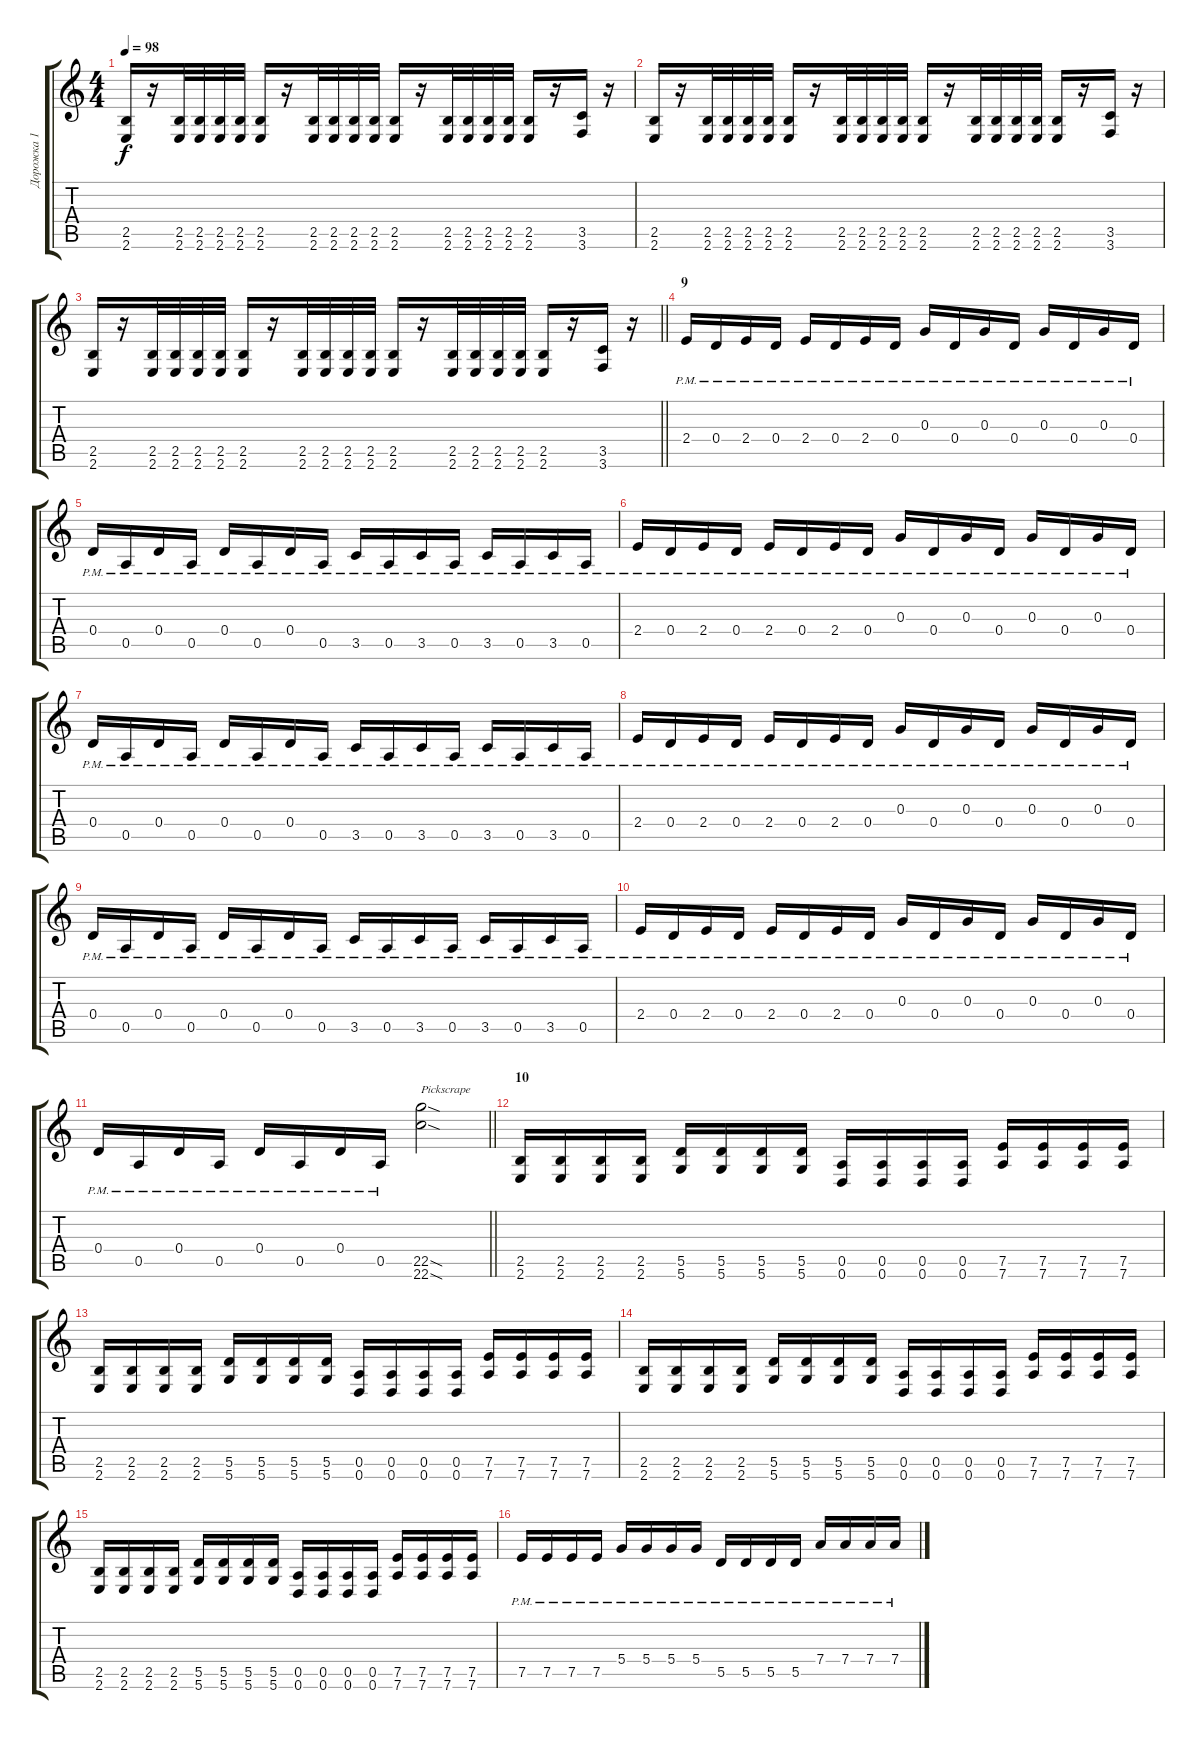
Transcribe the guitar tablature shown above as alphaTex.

\track ("Дорожка 1" "Дорожка 1") {instrument overdrivenguitar}
\staff {score tabs}
\tuning (E4 B3 G3 D3 A2 D2) {hide}
\ts (4 4)
\tempo 98
\clef g2
\ks c
(2.5 2.6).16{dy f} r.16 (2.5 2.6).32 (2.5 2.6).32 (2.5 2.6).32 (2.5 2.6).32 (2.5 2.6).16 r.16 (2.5 2.6).32 (2.5 2.6).32 (2.5 2.6).32 (2.5 2.6).32 (2.5 2.6).16 r.16 (2.5 2.6).32 (2.5 2.6).32 (2.5 2.6).32 (2.5 2.6).32 (2.5 2.6).16 r.16 (3.5 3.6).16 r.16 |
(2.5 2.6).16 r.16 (2.5 2.6).32 (2.5 2.6).32 (2.5 2.6).32 (2.5 2.6).32 (2.5 2.6).16 r.16 (2.5 2.6).32 (2.5 2.6).32 (2.5 2.6).32 (2.5 2.6).32 (2.5 2.6).16 r.16 (2.5 2.6).32 (2.5 2.6).32 (2.5 2.6).32 (2.5 2.6).32 (2.5 2.6).16 r.16 (3.5 3.6).16 r.16 |
\barLineRight lightlight
(2.5 2.6).16 r.16 (2.5 2.6).32 (2.5 2.6).32 (2.5 2.6).32 (2.5 2.6).32 (2.5 2.6).16 r.16 (2.5 2.6).32 (2.5 2.6).32 (2.5 2.6).32 (2.5 2.6).32 (2.5 2.6).16 r.16 (2.5 2.6).32 (2.5 2.6).32 (2.5 2.6).32 (2.5 2.6).32 (2.5 2.6).16 r.16 (3.5 3.6).16 r.16 |
\section ("" "9")
2.4{pm}.16 0.4{pm}.16 2.4{pm}.16 0.4{pm}.16 2.4{pm}.16 0.4{pm}.16 2.4{pm}.16 0.4{pm}.16 0.3{pm}.16 0.4{pm}.16 0.3{pm}.16 0.4{pm}.16 0.3{pm}.16 0.4{pm}.16 0.3{pm}.16 0.4{pm}.16 |
0.4{pm}.16 0.5{pm}.16 0.4{pm}.16 0.5{pm}.16 0.4{pm}.16 0.5{pm}.16 0.4{pm}.16 0.5{pm}.16 3.5{pm}.16 0.5{pm}.16 3.5{pm}.16 0.5{pm}.16 3.5{pm}.16 0.5{pm}.16 3.5{pm}.16 0.5{pm}.16 |
2.4{pm}.16 0.4{pm}.16 2.4{pm}.16 0.4{pm}.16 2.4{pm}.16 0.4{pm}.16 2.4{pm}.16 0.4{pm}.16 0.3{pm}.16 0.4{pm}.16 0.3{pm}.16 0.4{pm}.16 0.3{pm}.16 0.4{pm}.16 0.3{pm}.16 0.4{pm}.16 |
0.4{pm}.16 0.5{pm}.16 0.4{pm}.16 0.5{pm}.16 0.4{pm}.16 0.5{pm}.16 0.4{pm}.16 0.5{pm}.16 3.5{pm}.16 0.5{pm}.16 3.5{pm}.16 0.5{pm}.16 3.5{pm}.16 0.5{pm}.16 3.5{pm}.16 0.5{pm}.16 |
2.4{pm}.16 0.4{pm}.16 2.4{pm}.16 0.4{pm}.16 2.4{pm}.16 0.4{pm}.16 2.4{pm}.16 0.4{pm}.16 0.3{pm}.16 0.4{pm}.16 0.3{pm}.16 0.4{pm}.16 0.3{pm}.16 0.4{pm}.16 0.3{pm}.16 0.4{pm}.16 |
0.4{pm}.16 0.5{pm}.16 0.4{pm}.16 0.5{pm}.16 0.4{pm}.16 0.5{pm}.16 0.4{pm}.16 0.5{pm}.16 3.5{pm}.16 0.5{pm}.16 3.5{pm}.16 0.5{pm}.16 3.5{pm}.16 0.5{pm}.16 3.5{pm}.16 0.5{pm}.16 |
2.4{pm}.16 0.4{pm}.16 2.4{pm}.16 0.4{pm}.16 2.4{pm}.16 0.4{pm}.16 2.4{pm}.16 0.4{pm}.16 0.3{pm}.16 0.4{pm}.16 0.3{pm}.16 0.4{pm}.16 0.3{pm}.16 0.4{pm}.16 0.3{pm}.16 0.4{pm}.16 |
\barLineRight lightlight
0.4{pm}.16 0.5{pm}.16 0.4{pm}.16 0.5{pm}.16 0.4{pm}.16 0.5{pm}.16 0.4{pm}.16 0.5{pm}.16 (22.5{sod} 22.6{sod}).2{txt "Pickscrape"} |
\section ("" "10")
(2.5 2.6).16 (2.5 2.6).16 (2.5 2.6).16 (2.5 2.6).16 (5.5 5.6).16 (5.5 5.6).16 (5.5 5.6).16 (5.5 5.6).16 (0.5 0.6).16 (0.5 0.6).16 (0.5 0.6).16 (0.5 0.6).16 (7.5 7.6).16 (7.5 7.6).16 (7.5 7.6).16 (7.5 7.6).16 |
(2.5 2.6).16 (2.5 2.6).16 (2.5 2.6).16 (2.5 2.6).16 (5.5 5.6).16 (5.5 5.6).16 (5.5 5.6).16 (5.5 5.6).16 (0.5 0.6).16 (0.5 0.6).16 (0.5 0.6).16 (0.5 0.6).16 (7.5 7.6).16 (7.5 7.6).16 (7.5 7.6).16 (7.5 7.6).16 |
(2.5 2.6).16 (2.5 2.6).16 (2.5 2.6).16 (2.5 2.6).16 (5.5 5.6).16 (5.5 5.6).16 (5.5 5.6).16 (5.5 5.6).16 (0.5 0.6).16 (0.5 0.6).16 (0.5 0.6).16 (0.5 0.6).16 (7.5 7.6).16 (7.5 7.6).16 (7.5 7.6).16 (7.5 7.6).16 |
(2.5 2.6).16 (2.5 2.6).16 (2.5 2.6).16 (2.5 2.6).16 (5.5 5.6).16 (5.5 5.6).16 (5.5 5.6).16 (5.5 5.6).16 (0.5 0.6).16 (0.5 0.6).16 (0.5 0.6).16 (0.5 0.6).16 (7.5 7.6).16 (7.5 7.6).16 (7.5 7.6).16 (7.5 7.6).16 |
7.5{pm}.16 7.5{pm}.16 7.5{pm}.16 7.5{pm}.16 5.4{pm}.16 5.4{pm}.16 5.4{pm}.16 5.4{pm}.16 5.5{pm}.16 5.5{pm}.16 5.5{pm}.16 5.5{pm}.16 7.4{pm}.16 7.4{pm}.16 7.4{pm}.16 7.4{pm}.16
